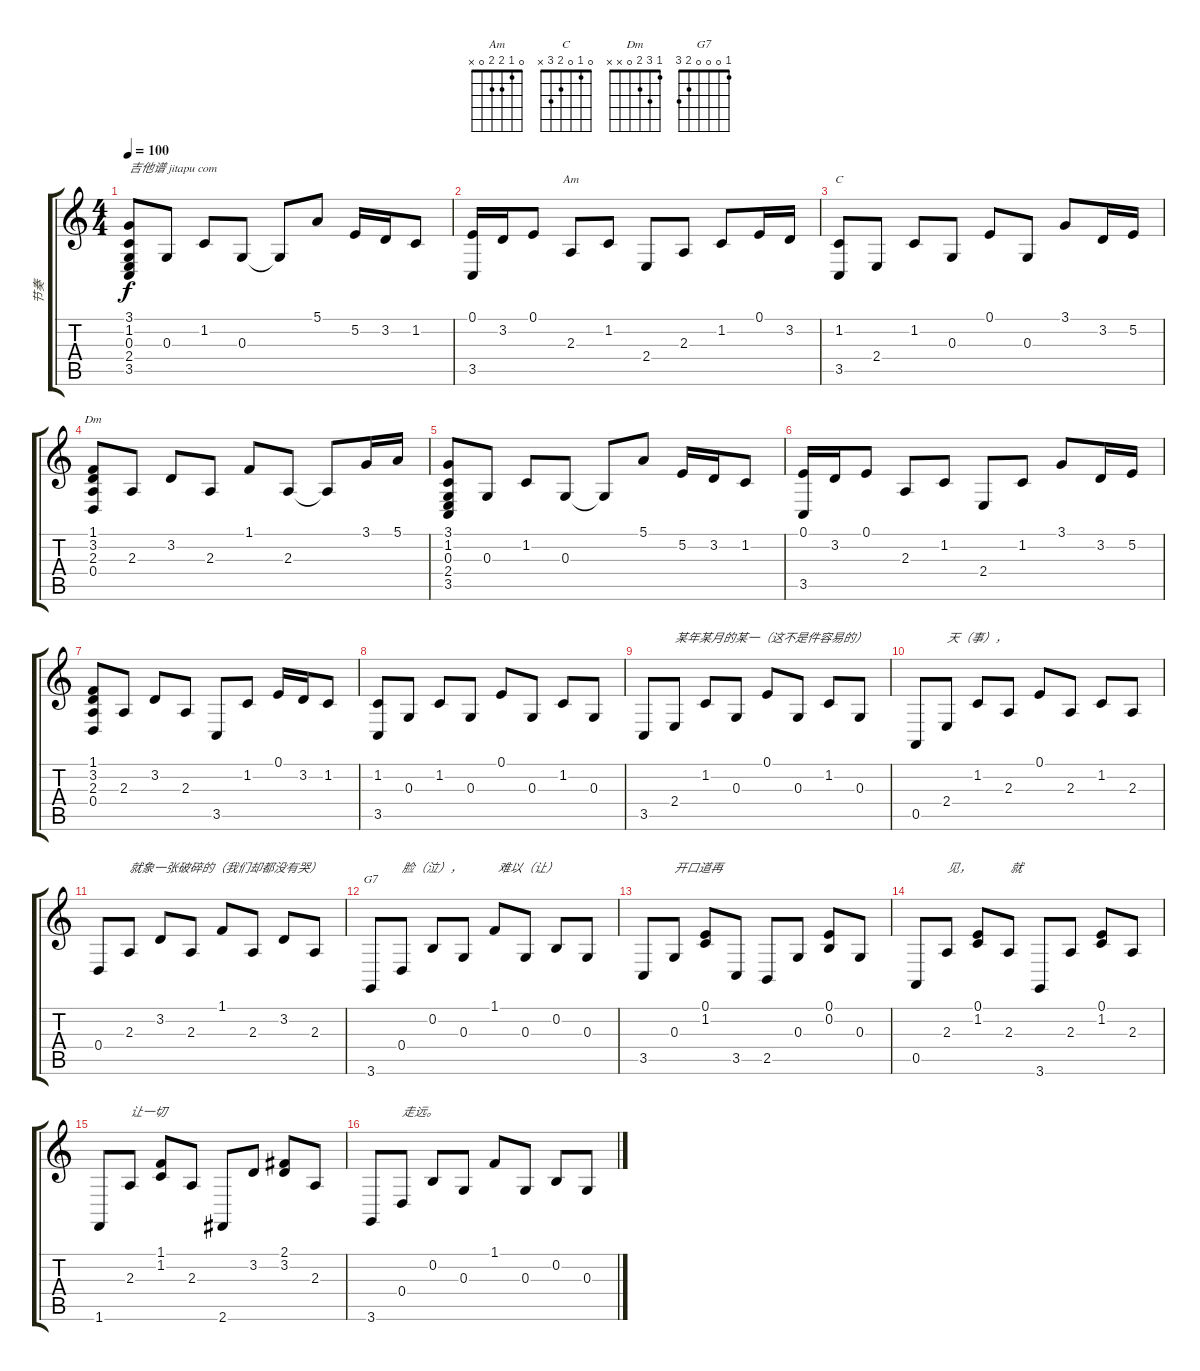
\track ("节奏" "节奏") {instrument acousticgrandpiano}
\staff {score tabs}
\tuning (E4 B3 G3 D3 A2 E2) {hide}
\chord ("Am" 0 1 2 2 0 x)
\chord ("C" 0 1 0 2 3 x)
\chord ("Dm" 1 3 2 0 x x)
\chord ("G7" 1 0 0 0 2 3)
\ts (4 4)
\tempo 100
\clef g2
\ks c
(3.1 1.2 0.3 2.4 3.5).8{txt "吉他谱 jitapu com" dy f instrument acousticgrandpiano} 0.3.8 1.2.8 0.3.8 0.3{t}.8 5.1.8 5.2.16 3.2.16 1.2.8 |
(0.1 3.5).16 3.2.16 0.1.8 2.3.8{ch "Am"} 1.2.8 2.4.8 2.3.8 1.2.8 0.1.16 3.2.16 |
(1.2 3.5).8{ch "C"} 2.4.8 1.2.8 0.3.8 0.1.8 0.3.8 3.1.8 3.2.16 5.2.16 |
(1.1 3.2 2.3 0.4).8{ch "Dm"} 2.3.8 3.2.8 2.3.8 1.1.8 2.3.8 2.3{t}.8 3.1.16 5.1.16 |
(3.1 1.2 0.3 2.4 3.5).8 0.3.8 1.2.8 0.3.8 0.3{t}.8 5.1.8 5.2.16 3.2.16 1.2.8 |
(0.1 3.5).16 3.2.16 0.1.8 2.3.8 1.2.8 2.4.8 1.2.8 3.1.8 3.2.16 5.2.16 |
(1.1 3.2 2.3 0.4).8 2.3.8 3.2.8 2.3.8 3.5.8 1.2.8 0.1.16 3.2.16 1.2.8 |
(1.2 3.5).8 0.3.8 1.2.8 0.3.8 0.1.8 0.3.8 1.2.8 0.3.8 |
3.5.8 2.4.8{txt "某年某月的某一（这不是件容易的）"} 1.2.8 0.3.8 0.1.8 0.3.8 1.2.8 0.3.8 |
0.5.8 2.4.8{txt "天（事），"} 1.2.8 2.3.8 0.1.8 2.3.8 1.2.8 2.3.8 |
0.4.8 2.3.8{txt "就象一张破碎的（我们却都没有哭）"} 3.2.8 2.3.8 1.1.8 2.3.8 3.2.8 2.3.8 |
3.6.8{ch "G7"} 0.4.8{txt "脸（泣），            难以（让）"} 0.2.8 0.3.8 1.1.8 0.3.8 0.2.8 0.3.8 |
3.5.8 0.3.8{txt "开口道再"} (0.1 1.2).8 3.5.8 2.5.8 0.3.8 (0.1 0.2).8 0.3.8 |
0.5.8 2.3.8{txt "见，             就"} (0.1 1.2).8 2.3.8 3.6.8 2.3.8 (0.1 1.2).8 2.3.8 |
1.6.8 2.3.8{txt "让一切"} (1.1 1.2).8 2.3.8 2.6.8 3.2.8 (2.1 3.2).8 2.3.8 |
3.6.8 0.4.8{txt "走远。"} 0.2.8 0.3.8 1.1.8 0.3.8 0.2.8 0.3.8
